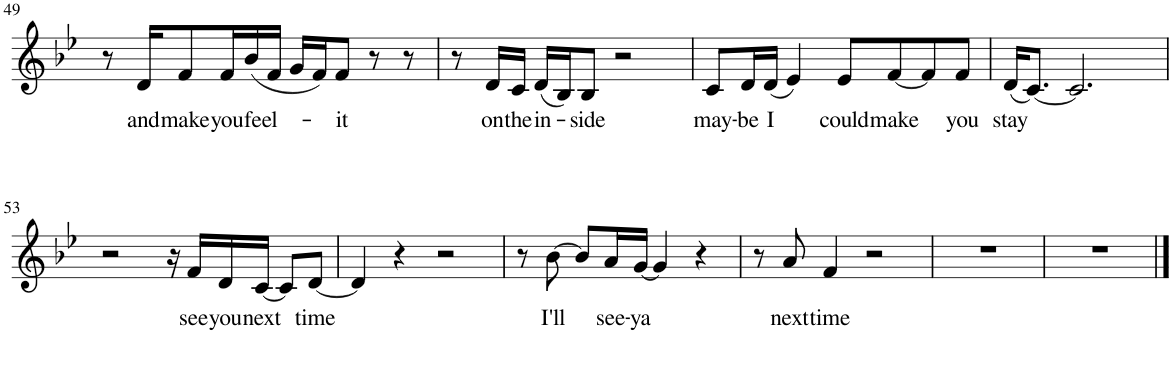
**kern	**text
*part1	*part1
*staff1	*staff1
*I"Piano	*
*I'Pno.	*
!!LO:PB:g=z
*clefG2	*
*k[b-e-]	*
*M4/4	*
=49	=49
8r	.
!	!LO:LY:b
16d/KL	and
!	!LO:LY:b
8f/	make
!	!LO:LY:b
16f/L	you
!	!LO:LY:b
(16b-/	feel-
16f/JJ	.
16g/LL	.
16f/J)	.
!	!LO:LY:b
8f/J	-it
8r	.
8r	.
=50	=50
8r	.
!	!LO:LY:b
16d/LL	on
!	!LO:LY:b
16c/JJ	the
!	!LO:LY:b
(16d/LL	in-
16B-/J)	.
!	!LO:LY:b
8B-/J	-side
2r	.
=51	=51
!	!LO:LY:b
8c/L	may-
!	!LO:LY:b
16d/L	-be
!	!LO:LY:b
(16d/JJ	I
4e-/)	.
!	!LO:LY:b
8e-/L	could
!	!LO:LY:b
[8f/	make
8f/]	.
!	!LO:LY:b
8f/J	you
=52	=52
!	!LO:LY:b
(16d/KL	stay
[8.c/J)	.
2.c/]	.
!!LO:LB:g=z
=53	=53
2r	.
16r	.
!	!LO:LY:b
16f/LL	see
!	!LO:LY:b
16d/	you
!	!LO:LY:b
[16c/JJ	next
8c/L]	.
!	!LO:LY:b
[8d/J	time
=54	=54
4d/]	.
4r	.
2r	.
=55	=55
8r	.
!	!LO:LY:b
[8b-\	I'll
8b-/L]	.
!	!LO:LY:b
16a/L	see-
!	!LO:LY:b
[16g/JJ	-ya
4g/]	.
4r	.
=56	=56
8r	.
!	!LO:LY:b
8a/	next
!	!LO:LY:b
4f/	time
2r	.
=57	=57
1r	.
=58	=58
1r	.
==	==
*-	*-
